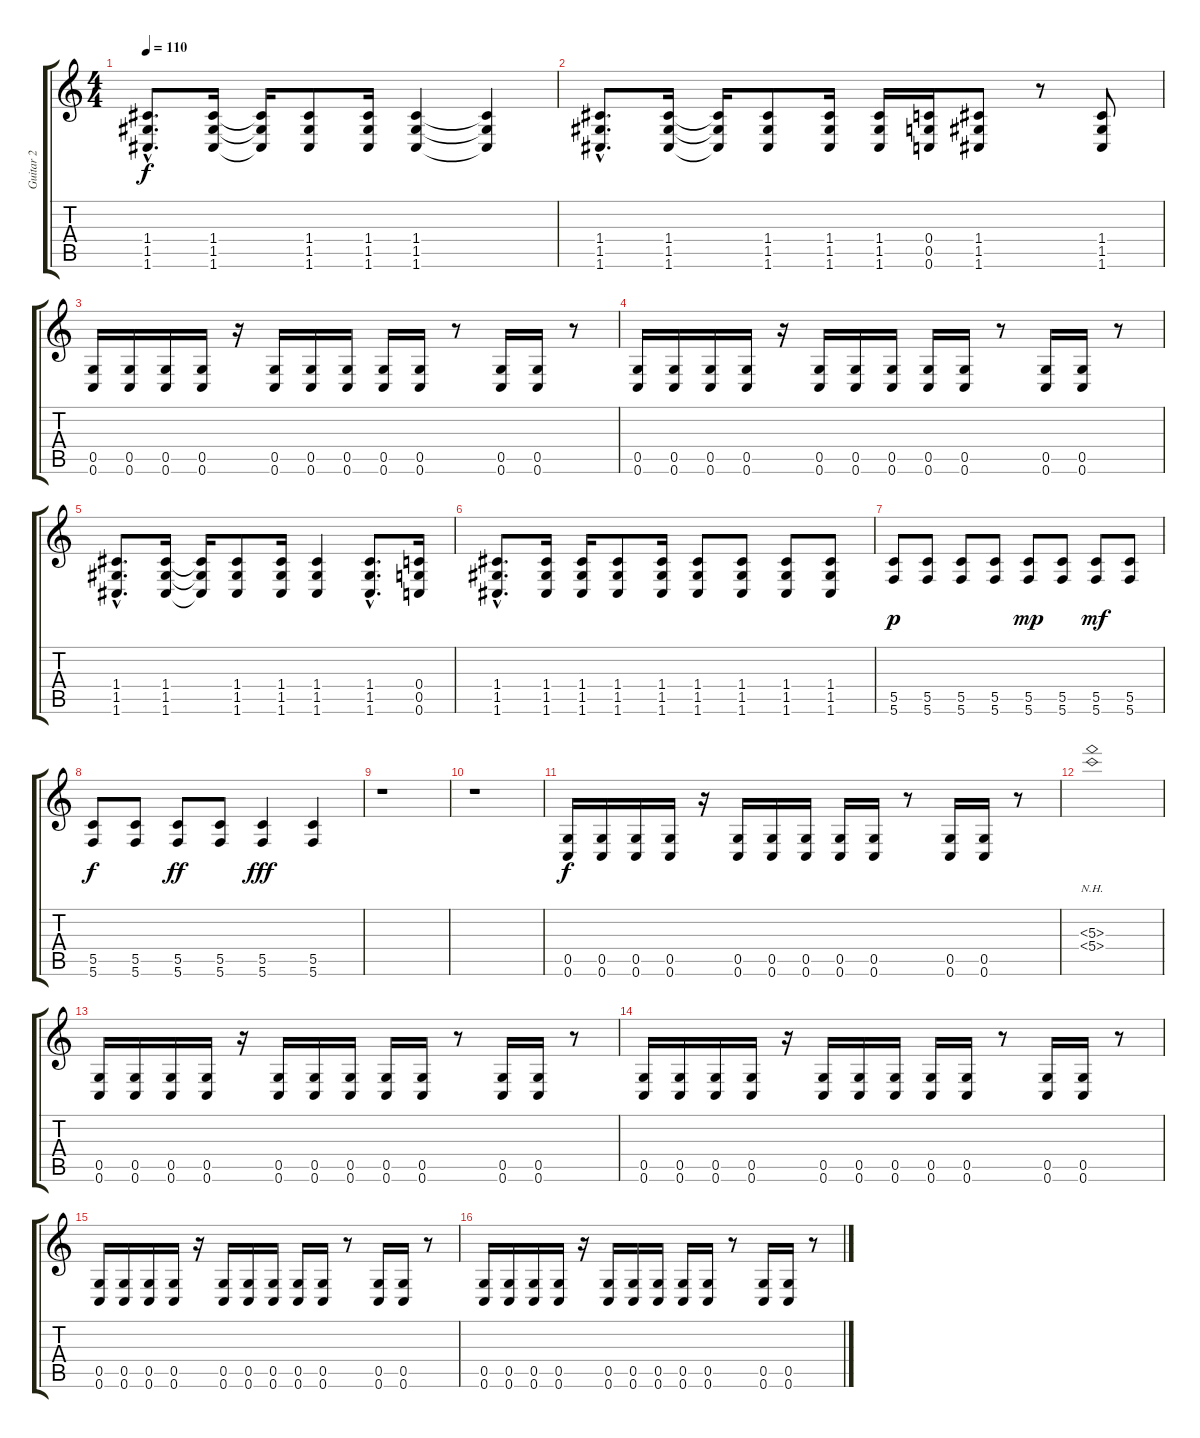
\track ("Guitar 2" "Guitar 2") {instrument overdrivenguitar}
\staff {score tabs}
\tuning (D4 A3 F3 C3 G2 C2) {hide}
\ts (4 4)
\tempo 110
\clef g2
\ks c
(1.4{hac} 1.5{hac} 1.6{hac}).8{d dy f} (1.4 1.5 1.6).16 (1.4{t} 1.5{t} 1.6{t}).16 (1.4 1.5 1.6).8 (1.4 1.5 1.6).16 (1.4 1.5 1.6).4 (1.4{t} 1.5{t} 1.6{t}).4 |
(1.4{hac} 1.5{hac} 1.6{hac}).8{d} (1.4 1.5 1.6).16 (1.4{t} 1.5{t} 1.6{t}).16 (1.4 1.5 1.6).8 (1.4 1.5 1.6).16 (1.4 1.5 1.6).16 (0.4 0.5 0.6).16 (1.4 1.5 1.6).8 r.8 (1.4 1.5 1.6).8 |
(0.5 0.6).16 (0.5 0.6).16 (0.5 0.6).16 (0.5 0.6).16 r.16 (0.5 0.6).16 (0.5 0.6).16 (0.5 0.6).16 (0.5 0.6).16 (0.5 0.6).16 r.8 (0.5 0.6).16 (0.5 0.6).16 r.8 |
(0.5 0.6).16 (0.5 0.6).16 (0.5 0.6).16 (0.5 0.6).16 r.16 (0.5 0.6).16 (0.5 0.6).16 (0.5 0.6).16 (0.5 0.6).16 (0.5 0.6).16 r.8 (0.5 0.6).16 (0.5 0.6).16 r.8 |
(1.4{hac} 1.5{hac} 1.6{hac}).8{d} (1.4 1.5 1.6).16 (1.4{t} 1.5{t} 1.6{t}).16 (1.4 1.5 1.6).8 (1.4 1.5 1.6).16 (1.4 1.5 1.6).4 (1.4{hac} 1.5{hac} 1.6{hac}).8{d} (0.4 0.5 0.6).16 |
(1.4{hac} 1.5{hac} 1.6{hac}).8{d} (1.4 1.5 1.6).16 (1.4 1.5 1.6).16 (1.4 1.5 1.6).8 (1.4 1.5 1.6).16 (1.4 1.5 1.6).8 (1.4 1.5 1.6).8 (1.4 1.5 1.6).8 (1.4 1.5 1.6).8 |
(5.5 5.6).8{dy p} (5.5 5.6).8 (5.5 5.6).8 (5.5 5.6).8 (5.5 5.6).8{dy mp} (5.5 5.6).8 (5.5 5.6).8{dy mf} (5.5 5.6).8 |
(5.5 5.6).8{dy f} (5.5 5.6).8 (5.5 5.6).8{dy ff} (5.5 5.6).8 (5.5 5.6).4{dy fff} (5.5 5.6).4 |
r.1 |
r.1 |
(0.5 0.6).16{dy f} (0.5 0.6).16 (0.5 0.6).16 (0.5 0.6).16 r.16 (0.5 0.6).16 (0.5 0.6).16 (0.5 0.6).16 (0.5 0.6).16 (0.5 0.6).16 r.8 (0.5 0.6).16 (0.5 0.6).16 r.8 |
(5.3{nh} 5.4{nh}).1 |
(0.5 0.6).16 (0.5 0.6).16 (0.5 0.6).16 (0.5 0.6).16 r.16 (0.5 0.6).16 (0.5 0.6).16 (0.5 0.6).16 (0.5 0.6).16 (0.5 0.6).16 r.8 (0.5 0.6).16 (0.5 0.6).16 r.8 |
(0.5 0.6).16 (0.5 0.6).16 (0.5 0.6).16 (0.5 0.6).16 r.16 (0.5 0.6).16 (0.5 0.6).16 (0.5 0.6).16 (0.5 0.6).16 (0.5 0.6).16 r.8 (0.5 0.6).16 (0.5 0.6).16 r.8 |
(0.5 0.6).16 (0.5 0.6).16 (0.5 0.6).16 (0.5 0.6).16 r.16 (0.5 0.6).16 (0.5 0.6).16 (0.5 0.6).16 (0.5 0.6).16 (0.5 0.6).16 r.8 (0.5 0.6).16 (0.5 0.6).16 r.8 |
(0.5 0.6).16 (0.5 0.6).16 (0.5 0.6).16 (0.5 0.6).16 r.16 (0.5 0.6).16 (0.5 0.6).16 (0.5 0.6).16 (0.5 0.6).16 (0.5 0.6).16 r.8 (0.5 0.6).16 (0.5 0.6).16 r.8
